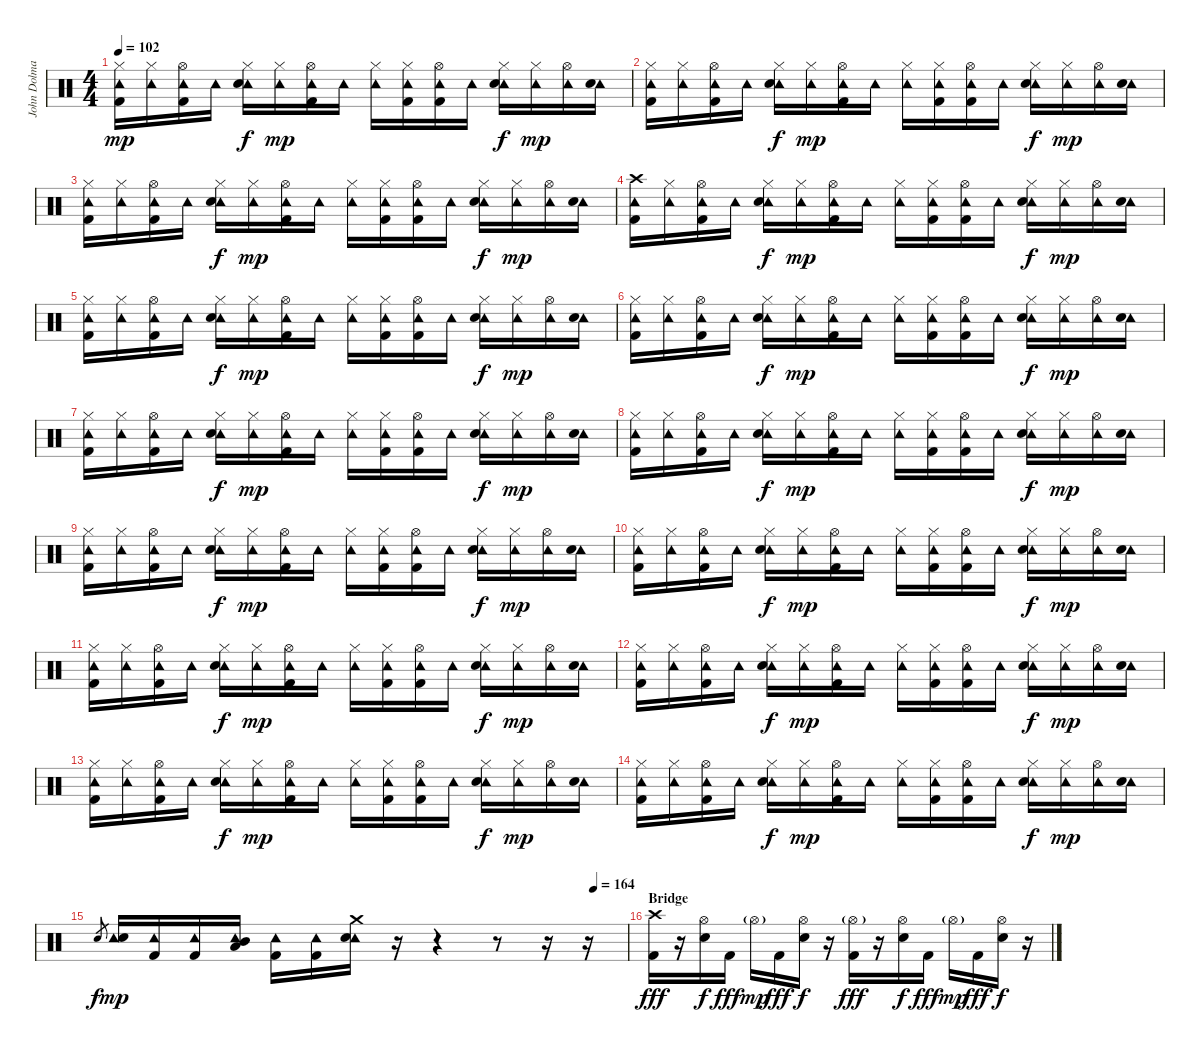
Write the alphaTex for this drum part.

\track ("John Dolmayan (Drums)" "John Dolma") {instrument percussion}
\staff {score}
\articulation defaults
\ts (4 4)
\tempo 102
\clef neutral
\ks c
("Hi-Hat (closed)" "Tambourine (hit)" "Kick (hit) 2").16{dy mp} ("Hi-Hat (closed)" "Tambourine (hit)").16 ("Hi-Hat (open)" "Tambourine (hit)" "Kick (hit) 2").16 "Tambourine (hit)".16 ("Hi-Hat (closed)" "Tambourine (hit)" "Electric Snare (hit)").16{dy f} ("Hi-Hat (closed)" "Tambourine (hit)").16{dy mp} ("Hi-Hat (open)" "Tambourine (hit)" "Kick (hit) 2").16 "Tambourine (hit)".16 ("Hi-Hat (closed)" "Tambourine (hit)").16 ("Hi-Hat (closed)" "Tambourine (hit)" "Kick (hit) 2").16 ("Hi-Hat (open)" "Tambourine (hit)" "Kick (hit) 2").16 "Tambourine (hit)".16 ("Hi-Hat (closed)" "Tambourine (hit)" "Electric Snare (hit)").16{dy f} ("Hi-Hat (closed)" "Tambourine (hit)").16{dy mp} ("Hi-Hat (open)" "Tambourine (hit)").16 ("Tambourine (hit)" "Electric Snare (hit)").16 |
("Hi-Hat (closed)" "Tambourine (hit)" "Kick (hit) 2").16 ("Hi-Hat (closed)" "Tambourine (hit)").16 ("Hi-Hat (open)" "Tambourine (hit)" "Kick (hit) 2").16 "Tambourine (hit)".16 ("Hi-Hat (closed)" "Tambourine (hit)" "Electric Snare (hit)").16{dy f} ("Hi-Hat (closed)" "Tambourine (hit)").16{dy mp} ("Hi-Hat (open)" "Tambourine (hit)" "Kick (hit) 2").16 "Tambourine (hit)".16 ("Hi-Hat (closed)" "Tambourine (hit)").16 ("Hi-Hat (closed)" "Tambourine (hit)" "Kick (hit) 2").16 ("Hi-Hat (open)" "Tambourine (hit)" "Kick (hit) 2").16 "Tambourine (hit)".16 ("Hi-Hat (closed)" "Tambourine (hit)" "Electric Snare (hit)").16{dy f} ("Hi-Hat (closed)" "Tambourine (hit)").16{dy mp} ("Hi-Hat (open)" "Tambourine (hit)").16 ("Tambourine (hit)" "Electric Snare (hit)").16 |
("Hi-Hat (closed)" "Tambourine (hit)" "Kick (hit) 2").16 ("Hi-Hat (closed)" "Tambourine (hit)").16 ("Hi-Hat (open)" "Tambourine (hit)" "Kick (hit) 2").16 "Tambourine (hit)".16 ("Hi-Hat (closed)" "Tambourine (hit)" "Electric Snare (hit)").16{dy f} ("Hi-Hat (closed)" "Tambourine (hit)").16{dy mp} ("Hi-Hat (open)" "Tambourine (hit)" "Kick (hit) 2").16 "Tambourine (hit)".16 ("Hi-Hat (closed)" "Tambourine (hit)").16 ("Hi-Hat (closed)" "Tambourine (hit)" "Kick (hit) 2").16 ("Hi-Hat (open)" "Tambourine (hit)" "Kick (hit) 2").16 "Tambourine (hit)".16 ("Hi-Hat (closed)" "Tambourine (hit)" "Electric Snare (hit)").16{dy f} ("Hi-Hat (closed)" "Tambourine (hit)").16{dy mp} ("Hi-Hat (open)" "Tambourine (hit)").16 ("Tambourine (hit)" "Electric Snare (hit)").16 |
("Crash high (hit)" "Tambourine (hit)" "Kick (hit) 2").16 ("Hi-Hat (closed)" "Tambourine (hit)").16 ("Hi-Hat (open)" "Tambourine (hit)" "Kick (hit) 2").16 "Tambourine (hit)".16 ("Hi-Hat (closed)" "Tambourine (hit)" "Electric Snare (hit)").16{dy f} ("Hi-Hat (closed)" "Tambourine (hit)").16{dy mp} ("Hi-Hat (open)" "Tambourine (hit)" "Kick (hit) 2").16 "Tambourine (hit)".16 ("Hi-Hat (closed)" "Tambourine (hit)").16 ("Hi-Hat (closed)" "Tambourine (hit)" "Kick (hit) 2").16 ("Hi-Hat (open)" "Tambourine (hit)" "Kick (hit) 2").16 "Tambourine (hit)".16 ("Hi-Hat (closed)" "Tambourine (hit)" "Electric Snare (hit)").16{dy f} ("Hi-Hat (closed)" "Tambourine (hit)").16{dy mp} ("Hi-Hat (open)" "Tambourine (hit)").16 ("Tambourine (hit)" "Electric Snare (hit)").16 |
("Hi-Hat (closed)" "Tambourine (hit)" "Kick (hit) 2").16 ("Hi-Hat (closed)" "Tambourine (hit)").16 ("Hi-Hat (open)" "Tambourine (hit)" "Kick (hit) 2").16 "Tambourine (hit)".16 ("Hi-Hat (closed)" "Tambourine (hit)" "Electric Snare (hit)").16{dy f} ("Hi-Hat (closed)" "Tambourine (hit)").16{dy mp} ("Hi-Hat (open)" "Tambourine (hit)" "Kick (hit) 2").16 "Tambourine (hit)".16 ("Hi-Hat (closed)" "Tambourine (hit)").16 ("Hi-Hat (closed)" "Tambourine (hit)" "Kick (hit) 2").16 ("Hi-Hat (open)" "Tambourine (hit)" "Kick (hit) 2").16 "Tambourine (hit)".16 ("Hi-Hat (closed)" "Tambourine (hit)" "Electric Snare (hit)").16{dy f} ("Hi-Hat (closed)" "Tambourine (hit)").16{dy mp} ("Hi-Hat (open)" "Tambourine (hit)").16 ("Tambourine (hit)" "Electric Snare (hit)").16 |
("Hi-Hat (closed)" "Tambourine (hit)" "Kick (hit) 2").16 ("Hi-Hat (closed)" "Tambourine (hit)").16 ("Hi-Hat (open)" "Tambourine (hit)" "Kick (hit) 2").16 "Tambourine (hit)".16 ("Hi-Hat (closed)" "Tambourine (hit)" "Electric Snare (hit)").16{dy f} ("Hi-Hat (closed)" "Tambourine (hit)").16{dy mp} ("Hi-Hat (open)" "Tambourine (hit)" "Kick (hit) 2").16 "Tambourine (hit)".16 ("Hi-Hat (closed)" "Tambourine (hit)").16 ("Hi-Hat (closed)" "Tambourine (hit)" "Kick (hit) 2").16 ("Hi-Hat (open)" "Tambourine (hit)" "Kick (hit) 2").16 "Tambourine (hit)".16 ("Hi-Hat (closed)" "Tambourine (hit)" "Electric Snare (hit)").16{dy f} ("Hi-Hat (closed)" "Tambourine (hit)").16{dy mp} ("Hi-Hat (open)" "Tambourine (hit)").16 ("Tambourine (hit)" "Electric Snare (hit)").16 |
("Hi-Hat (closed)" "Tambourine (hit)" "Kick (hit) 2").16 ("Hi-Hat (closed)" "Tambourine (hit)").16 ("Hi-Hat (open)" "Tambourine (hit)" "Kick (hit) 2").16 "Tambourine (hit)".16 ("Hi-Hat (closed)" "Tambourine (hit)" "Electric Snare (hit)").16{dy f} ("Hi-Hat (closed)" "Tambourine (hit)").16{dy mp} ("Hi-Hat (open)" "Tambourine (hit)" "Kick (hit) 2").16 "Tambourine (hit)".16 ("Hi-Hat (closed)" "Tambourine (hit)").16 ("Hi-Hat (closed)" "Tambourine (hit)" "Kick (hit) 2").16 ("Hi-Hat (open)" "Tambourine (hit)" "Kick (hit) 2").16 "Tambourine (hit)".16 ("Hi-Hat (closed)" "Tambourine (hit)" "Electric Snare (hit)").16{dy f} ("Hi-Hat (closed)" "Tambourine (hit)").16{dy mp} ("Hi-Hat (open)" "Tambourine (hit)").16 ("Tambourine (hit)" "Electric Snare (hit)").16 |
("Hi-Hat (closed)" "Tambourine (hit)" "Kick (hit) 2").16 ("Hi-Hat (closed)" "Tambourine (hit)").16 ("Hi-Hat (open)" "Tambourine (hit)" "Kick (hit) 2").16 "Tambourine (hit)".16 ("Hi-Hat (closed)" "Tambourine (hit)" "Electric Snare (hit)").16{dy f} ("Hi-Hat (closed)" "Tambourine (hit)").16{dy mp} ("Hi-Hat (open)" "Tambourine (hit)" "Kick (hit) 2").16 "Tambourine (hit)".16 ("Hi-Hat (closed)" "Tambourine (hit)").16 ("Hi-Hat (closed)" "Tambourine (hit)" "Kick (hit) 2").16 ("Hi-Hat (open)" "Tambourine (hit)" "Kick (hit) 2").16 "Tambourine (hit)".16 ("Hi-Hat (closed)" "Tambourine (hit)" "Electric Snare (hit)").16{dy f} ("Hi-Hat (closed)" "Tambourine (hit)").16{dy mp} ("Hi-Hat (open)" "Tambourine (hit)").16 ("Tambourine (hit)" "Electric Snare (hit)").16 |
("Hi-Hat (closed)" "Tambourine (hit)" "Kick (hit) 2").16 ("Hi-Hat (closed)" "Tambourine (hit)").16 ("Hi-Hat (open)" "Tambourine (hit)" "Kick (hit) 2").16 "Tambourine (hit)".16 ("Hi-Hat (closed)" "Tambourine (hit)" "Electric Snare (hit)").16{dy f} ("Hi-Hat (closed)" "Tambourine (hit)").16{dy mp} ("Hi-Hat (open)" "Tambourine (hit)" "Kick (hit) 2").16 "Tambourine (hit)".16 ("Hi-Hat (closed)" "Tambourine (hit)").16 ("Hi-Hat (closed)" "Tambourine (hit)" "Kick (hit) 2").16 ("Hi-Hat (open)" "Tambourine (hit)" "Kick (hit) 2").16 "Tambourine (hit)".16 ("Hi-Hat (closed)" "Tambourine (hit)" "Electric Snare (hit)").16{dy f} ("Hi-Hat (closed)" "Tambourine (hit)").16{dy mp} ("Hi-Hat (open)" "Tambourine (hit)").16 ("Tambourine (hit)" "Electric Snare (hit)").16 |
("Hi-Hat (closed)" "Tambourine (hit)" "Kick (hit) 2").16 ("Hi-Hat (closed)" "Tambourine (hit)").16 ("Hi-Hat (open)" "Tambourine (hit)" "Kick (hit) 2").16 "Tambourine (hit)".16 ("Hi-Hat (closed)" "Tambourine (hit)" "Electric Snare (hit)").16{dy f} ("Hi-Hat (closed)" "Tambourine (hit)").16{dy mp} ("Hi-Hat (open)" "Tambourine (hit)" "Kick (hit) 2").16 "Tambourine (hit)".16 ("Hi-Hat (closed)" "Tambourine (hit)").16 ("Hi-Hat (closed)" "Tambourine (hit)" "Kick (hit) 2").16 ("Hi-Hat (open)" "Tambourine (hit)" "Kick (hit) 2").16 "Tambourine (hit)".16 ("Hi-Hat (closed)" "Tambourine (hit)" "Electric Snare (hit)").16{dy f} ("Hi-Hat (closed)" "Tambourine (hit)").16{dy mp} ("Hi-Hat (open)" "Tambourine (hit)").16 ("Tambourine (hit)" "Electric Snare (hit)").16 |
("Hi-Hat (closed)" "Tambourine (hit)" "Kick (hit) 2").16 ("Hi-Hat (closed)" "Tambourine (hit)").16 ("Hi-Hat (open)" "Tambourine (hit)" "Kick (hit) 2").16 "Tambourine (hit)".16 ("Hi-Hat (closed)" "Tambourine (hit)" "Electric Snare (hit)").16{dy f} ("Hi-Hat (closed)" "Tambourine (hit)").16{dy mp} ("Hi-Hat (open)" "Tambourine (hit)" "Kick (hit) 2").16 "Tambourine (hit)".16 ("Hi-Hat (closed)" "Tambourine (hit)").16 ("Hi-Hat (closed)" "Tambourine (hit)" "Kick (hit) 2").16 ("Hi-Hat (open)" "Tambourine (hit)" "Kick (hit) 2").16 "Tambourine (hit)".16 ("Hi-Hat (closed)" "Tambourine (hit)" "Electric Snare (hit)").16{dy f} ("Hi-Hat (closed)" "Tambourine (hit)").16{dy mp} ("Hi-Hat (open)" "Tambourine (hit)").16 ("Tambourine (hit)" "Electric Snare (hit)").16 |
("Hi-Hat (closed)" "Tambourine (hit)" "Kick (hit) 2").16 ("Hi-Hat (closed)" "Tambourine (hit)").16 ("Hi-Hat (open)" "Tambourine (hit)" "Kick (hit) 2").16 "Tambourine (hit)".16 ("Hi-Hat (closed)" "Tambourine (hit)" "Electric Snare (hit)").16{dy f} ("Hi-Hat (closed)" "Tambourine (hit)").16{dy mp} ("Hi-Hat (open)" "Tambourine (hit)" "Kick (hit) 2").16 "Tambourine (hit)".16 ("Hi-Hat (closed)" "Tambourine (hit)").16 ("Hi-Hat (closed)" "Tambourine (hit)" "Kick (hit) 2").16 ("Hi-Hat (open)" "Tambourine (hit)" "Kick (hit) 2").16 "Tambourine (hit)".16 ("Hi-Hat (closed)" "Tambourine (hit)" "Electric Snare (hit)").16{dy f} ("Hi-Hat (closed)" "Tambourine (hit)").16{dy mp} ("Hi-Hat (open)" "Tambourine (hit)").16 ("Tambourine (hit)" "Electric Snare (hit)").16 |
("Hi-Hat (closed)" "Tambourine (hit)" "Kick (hit) 2").16 ("Hi-Hat (closed)" "Tambourine (hit)").16 ("Hi-Hat (open)" "Tambourine (hit)" "Kick (hit) 2").16 "Tambourine (hit)".16 ("Hi-Hat (closed)" "Tambourine (hit)" "Electric Snare (hit)").16{dy f} ("Hi-Hat (closed)" "Tambourine (hit)").16{dy mp} ("Hi-Hat (open)" "Tambourine (hit)" "Kick (hit) 2").16 "Tambourine (hit)".16 ("Hi-Hat (closed)" "Tambourine (hit)").16 ("Hi-Hat (closed)" "Tambourine (hit)" "Kick (hit) 2").16 ("Hi-Hat (open)" "Tambourine (hit)" "Kick (hit) 2").16 "Tambourine (hit)".16 ("Hi-Hat (closed)" "Tambourine (hit)" "Electric Snare (hit)").16{dy f} ("Hi-Hat (closed)" "Tambourine (hit)").16{dy mp} ("Hi-Hat (open)" "Tambourine (hit)").16 ("Tambourine (hit)" "Electric Snare (hit)").16 |
("Hi-Hat (closed)" "Tambourine (hit)" "Kick (hit) 2").16 ("Hi-Hat (closed)" "Tambourine (hit)").16 ("Hi-Hat (open)" "Tambourine (hit)" "Kick (hit) 2").16 "Tambourine (hit)".16 ("Hi-Hat (closed)" "Tambourine (hit)" "Electric Snare (hit)").16{dy f} ("Hi-Hat (closed)" "Tambourine (hit)").16{dy mp} ("Hi-Hat (open)" "Tambourine (hit)" "Kick (hit) 2").16 "Tambourine (hit)".16 ("Hi-Hat (closed)" "Tambourine (hit)").16 ("Hi-Hat (closed)" "Tambourine (hit)" "Kick (hit) 2").16 ("Hi-Hat (open)" "Tambourine (hit)" "Kick (hit) 2").16 "Tambourine (hit)".16 ("Hi-Hat (closed)" "Tambourine (hit)" "Electric Snare (hit)").16{dy f} ("Hi-Hat (closed)" "Tambourine (hit)").16{dy mp} ("Hi-Hat (open)" "Tambourine (hit)").16 ("Tambourine (hit)" "Electric Snare (hit)").16 |
\tempo (164 0.9375)
"Electric Snare (hit)".8{gr dy f} ("Tambourine (hit)" "Electric Snare (hit)").16{dy mp} ("Tambourine (hit)" "Kick (hit) 2").16 ("Tambourine (hit)" "Kick (hit) 2").16 ("Tambourine (hit)" "Low Tom (hit)" "Mid Tom (hit)").16 ("Tambourine (hit)" "Kick (hit) 2").16 ("Tambourine (hit)" "Kick (hit) 2").16 ("Crash medium (hit)" "Tambourine (hit)" "Electric Snare (hit)").16 r.16 r.4 r.8 r.16 r.16 |
\section ("" "Bridge")
("Crash high (hit)" "Kick (hit) 2").16{dy fff} r.16 ("Hi-Hat (open)" "Electric Snare (hit)").16{dy f} "Kick (hit) 2".16{dy fff} "Hi-Hat (open)"{g}.16{dy mp} "Kick (hit) 2".16{dy fff} ("Hi-Hat (open)" "Electric Snare (hit)").16{dy f} r.16 ("Hi-Hat (open)"{g} "Kick (hit) 2").16{dy fff} r.16 ("Hi-Hat (open)" "Electric Snare (hit)").16{dy f} "Kick (hit) 2".16{dy fff} "Hi-Hat (open)"{g}.16{dy mp} "Kick (hit) 2".16{dy fff} ("Hi-Hat (open)" "Electric Snare (hit)").16{dy f} r.16
